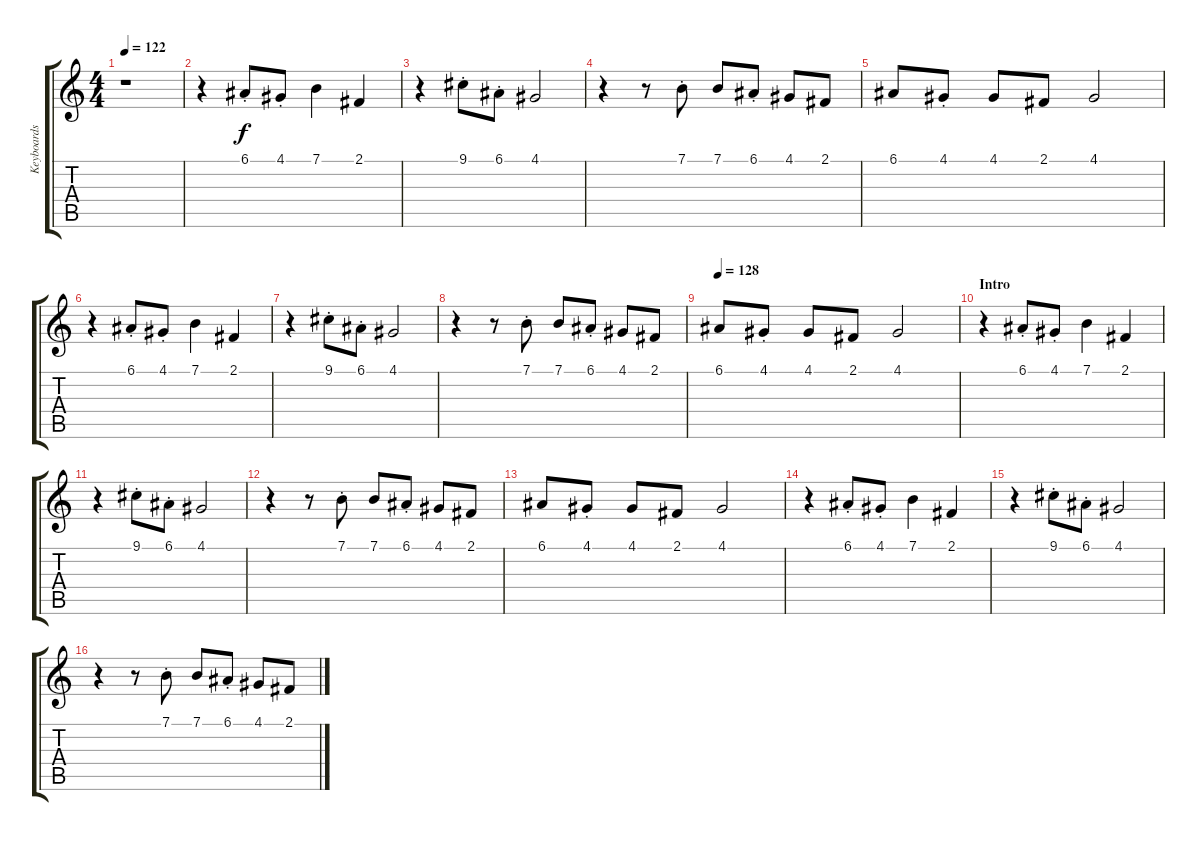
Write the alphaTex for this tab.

\track ("Keyboards - Nils Neumann" "Keyboards ") {instrument brasssection}
\staff {score tabs}
\tuning (E4 B3 G3 D3 A2 E2) {hide}
\ts (4 4)
\tempo 122
\clef g2
\ks c
r.1{dy f instrument brasssection} |
r.4 6.1{st}.8 4.1{st}.8 7.1.4 2.1.4 |
r.4 9.1{st}.8 6.1{st}.8 4.1.2 |
r.4 r.8 7.1{st}.8 7.1.8 6.1{st}.8 4.1.8 2.1.8 |
6.1.8 4.1{st}.8 4.1.8 2.1.8 4.1.2 |
r.4 6.1{st}.8 4.1{st}.8 7.1.4 2.1.4 |
r.4 9.1{st}.8 6.1{st}.8 4.1.2 |
r.4 r.8 7.1{st}.8 7.1.8 6.1{st}.8 4.1.8 2.1.8 |
\tempo 128
6.1.8 4.1{st}.8 4.1.8 2.1.8 4.1.2 |
\section ("" "Intro")
r.4 6.1{st}.8 4.1{st}.8 7.1.4 2.1.4 |
r.4 9.1{st}.8 6.1{st}.8 4.1.2 |
r.4 r.8 7.1{st}.8 7.1.8 6.1{st}.8 4.1.8 2.1.8 |
6.1.8 4.1{st}.8 4.1.8 2.1.8 4.1.2 |
r.4 6.1{st}.8 4.1{st}.8 7.1.4 2.1.4 |
r.4 9.1{st}.8 6.1{st}.8 4.1.2 |
r.4 r.8 7.1{st}.8 7.1.8 6.1{st}.8 4.1.8 2.1.8
